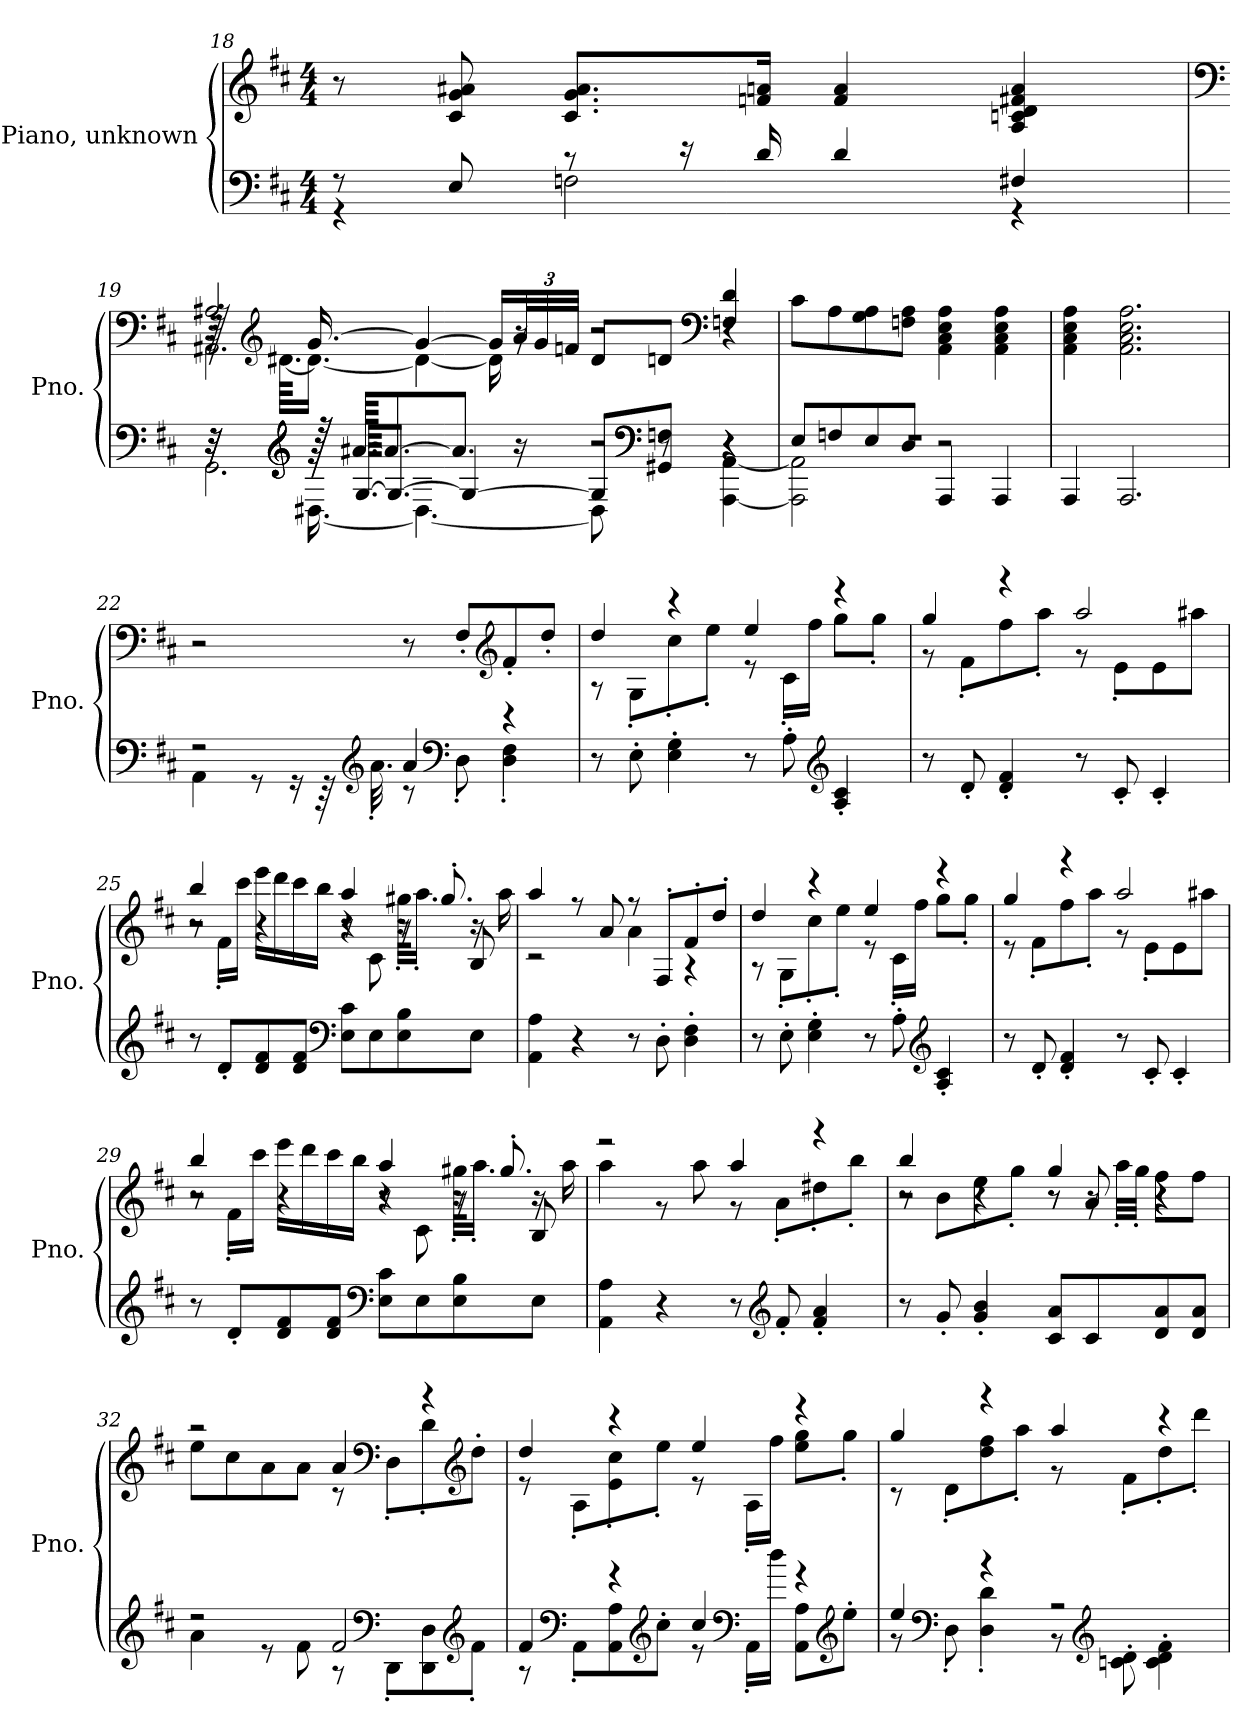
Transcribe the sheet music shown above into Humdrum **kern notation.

**kern	**kern
*part1	*part1
*staff2	*staff1
*I"Piano, unknown	*
*I'Pno.	*
*clefF4	*clefG2
*k[f#c#]	*k[f#c#]
*M4/4	*M4/4
=18	=18
*^	*
8r	4r	8r
8E/	.	8c#/ 8g/ 8a#X/
8r	2Fn\	8.c#/ 8.g/ 8.a#/L
16r	.	.
16d/	.	16fn/ 16an/Jk
4d/	.	4f/ 4a/
4F#X/	4r	4A/ 4cn/ 4d/ 4f#X/ 4a/
*v	*v	*
!!LO:LB:g=z
=19	=19
*	*clefF4
*^	*^
*	*^	*	*^
*	*	*^	*	*	*^
32r	32r	32r	2.GG\	32r	128r	2A#X/	2.AA#X\
*	*	*	*	*clefG2	*	*	*
.	.	.	.	.	[64.d#X\KKLL	.	.
*clefG2	*	*	*	*	*	*	*
128r	[16.D#X\	128r	.	[16.g/	16.d#\JJ_	.	.
[64.a#X/KKKL	.	[64.G/KKKL	.	.	.	.	.
8.a#/_	.	8.G/J_	.	.	.	.	.
.	4.D#\_	.	.	4g/_	4d#\_	.	.
8.a#/J]	.	4G/_	.	.	.	.	.
.	.	.	.	16g/LL]	16d#\]	.	.
*	*	*	*	*Xbrackettup	*	*	*
16r	.	.	.	48a/L	16r	.	.
.	.	.	.	48g/	.	.	.
.	.	.	.	48fn/JJJ	.	.	.
2r	8D#\]	8G/L]	.	8d#/L	2r	2r	.
*clefF4	*	*	*	*	*	*	*
.	8r	8GG#X/ 8Fn/J	.	8dn/J	.	.	.
*	*	*	*	*clefF4	*	*	*
.	4r	4r	[4AAA\ [4AA\	4Fn/ 4d/	.	.	4r
*	*	*v	*v	*	*	*	*
*	*	*	*v	*v	*v	*v
=20	=20	=20	=20
1r	8E/L	2AAA\] 2AA\]	8c#\L
.	8Fn/	.	8A\
.	8E/	.	8G\ 8A\
.	8D/J	.	8Fn\ 8A\J
.	4AAA/	2r	4AA\ 4C#\ 4E\ 4A\
.	4AAA/	.	4AA\ 4C#\ 4E\ 4A\
*v	*v	*v	*
=21	=21
4AAA/	4AA\ 4C#\ 4E\ 4A\
2.AAA/	2.AA\ 2.C#\ 2.E\ 2.A\
!!LO:LB:g=z
=22	=22
*^	*
2r	4AA\	2r
.	8r	.
.	16r	.
.	64r	.
*clefG2	*	*
.	32.a'\	.
4a/	8r	8r
*clefF4	*	*
.	8D'\	8F#'/L
*	*	*clefG2
4r	4D\' 4F#\'	8f#'/
.	.	8dd'/J
*v	*v	*
=23	=23
*	*^
8r	4dd/	8r
8E'\	.	8G'\L
4E\' 4G\'	4r	8cc#'\
.	.	8ee'\J
8r	4ee/	8r
8A'\	.	16c#'\LL
.	.	16ff#\JJ
*clefG2	*	*
4A/' 4c#/'	4r	8gg\L
.	.	8gg'\J
=24	=24	=24
8r	4gg/	8r
8d'/	.	8f#'\L
4d/' 4f#/'	4r	8ff#\
.	.	8aa'\J
8r	2aa/	8r
8c#'/	.	8e'\L
4c#'/	.	8e\
.	.	8aa#X\J
!!LO:LB:g=z
=25	=25	=25
*	*	*^
8r	4bb/	8r	2r
8d'/L	.	16f#'\LL	.
.	.	16ccc#\JJ	.
8d/ 8f#/	4r	16eee\LL	.
.	.	16ddd\	.
8d/ 8f#/J	.	16ccc#\	.
.	.	16bb\JJ	.
*clefF4	*	*	*
8E\ 8c#\L	4aa/	8r	4r
8E\	.	8c#\	.
8E\ 8B\	16r	32gg#X'\KLL	8r
.	.	16.aa'\JJ	.
.	8.gg#'/	.	.
8E\J	.	16r	8B/
.	.	16aa\	.
*	*	*v	*v
=26	=26	=26
4AA\ 4A\	4aa/	2r
4r	8r	.
.	8a/	.
8r	8r	4a\
8D'\	8F#'/L	.
4D\' 4F#\'	8f#'/	4r
.	8dd'/J	.
=27	=27	=27
8r	4dd/	8r
8E'\	.	8G'\L
4E\' 4G\'	4r	8cc#'\
.	.	8ee'\J
8r	4ee/	8r
8A'\	.	16c#'\LL
.	.	16ff#\JJ
*clefG2	*	*
4A/' 4c#/'	4r	8gg\L
.	.	8gg'\J
!!LO:LB:g=z	!!
=28	=28	=28
8r	4gg/	8r
8d'/	.	8f#'\L
4d/' 4f#/'	4r	8ff#\
.	.	8aa'\J
8r	2aa/	8r
8c#'/	.	8e'\L
4c#'/	.	8e\
.	.	8aa#X\J
=29	=29	=29
*	*	*^
8r	4bb/	8r	2r
8d'/L	.	16f#'\LL	.
.	.	16ccc#\JJ	.
8d/ 8f#/	4r	16eee\LL	.
.	.	16ddd\	.
8d/ 8f#/J	.	16ccc#\	.
.	.	16bb\JJ	.
*clefF4	*	*	*
8E\ 8c#\L	4aa/	8r	4r
8E\	.	8c#\	.
8E\ 8B\	16r	32gg#X'\KLL	8r
.	.	16.aa'\JJ	.
.	8.gg#'/	.	.
8E\J	.	16r	8B/
.	.	16aa\	.
*	*	*v	*v
=30	=30	=30
4AA\ 4A\	2r	4aa\
4r	.	8r
.	.	8aa\
8r	4aa/	8r
*clefG2	*	*
8f#'/	.	8a'\L
4f#/' 4a/'	4r	8dd#X'\
.	.	8bb'\J
!!LO:LB:g=z
=31	=31	=31
*	*	*^
8r	4bb/	8r	2r
8g'/	.	8b'\L	.
4g/' 4b/'	4r	8ee'\	.
.	.	8gg'\J	.
8c#/ 8a/L	4gg/	8r	8r
8c#/	.	16r	8a/
.	.	32aa'\LLL	.
.	.	32gg'\JJJ	.
8d/ 8a/	4r	8ff#\L	4r
8d/ 8a/J	.	8ff#\J	.
*	*	*v	*v
=32	=32	=32
*^	*	*
2r	4a\	2r	8ee\L
.	.	.	8cc#\
.	8r	.	8a\
.	8f#\	.	8a\J
2f#/	8r	4a/	8r
*clefF4	*	*clefF4	*
.	8DD'\L	.	8D'\L
.	8DD\ 8D\	4r	8d'\
*clefG2	*	*clefG2	*
.	8f#'\J	.	8dd'\J
=33	=33	=33	=33
4f#/	8r	4dd/	8r
*clefF4	*	*	*
.	8AA'\L	.	8A'\L
4r	8AA\ 8A\	4r	8e\' 8cc#\'
*clefG2	*	*	*
.	8cc#'\J	.	8ee'\J
4cc#/	8r	4ee/	8r
*clefF4	*	*	*
.	16AA'\LL	.	16A'\LL
.	16dd\JJ	.	16ff#\JJ
4r	8AA\ 8A\L	4r	8ee\ 8gg\L
*clefG2	*	*	*
.	8ee'\J	.	8gg'\J
!!LO:PB:g=z	!!
=34	=34	=34	=34
4ee/	8r	4gg/	8r
*clefF4	*	*	*
.	8D'\	.	8d'\L
4r	4D\' 4d\'	4r	8dd\ 8ff#\
.	.	.	8aa'\J
2r	8r	4aa/	8r
*clefG2	*	*	*
.	8cn\' 8d\'	.	8f#'\L
.	4c\' 4d\' 4f#\'	4r	8dd'\
.	.	.	8ddd'\J
*v	*v	*	*
*	*v	*v
=	=
*-	*-
